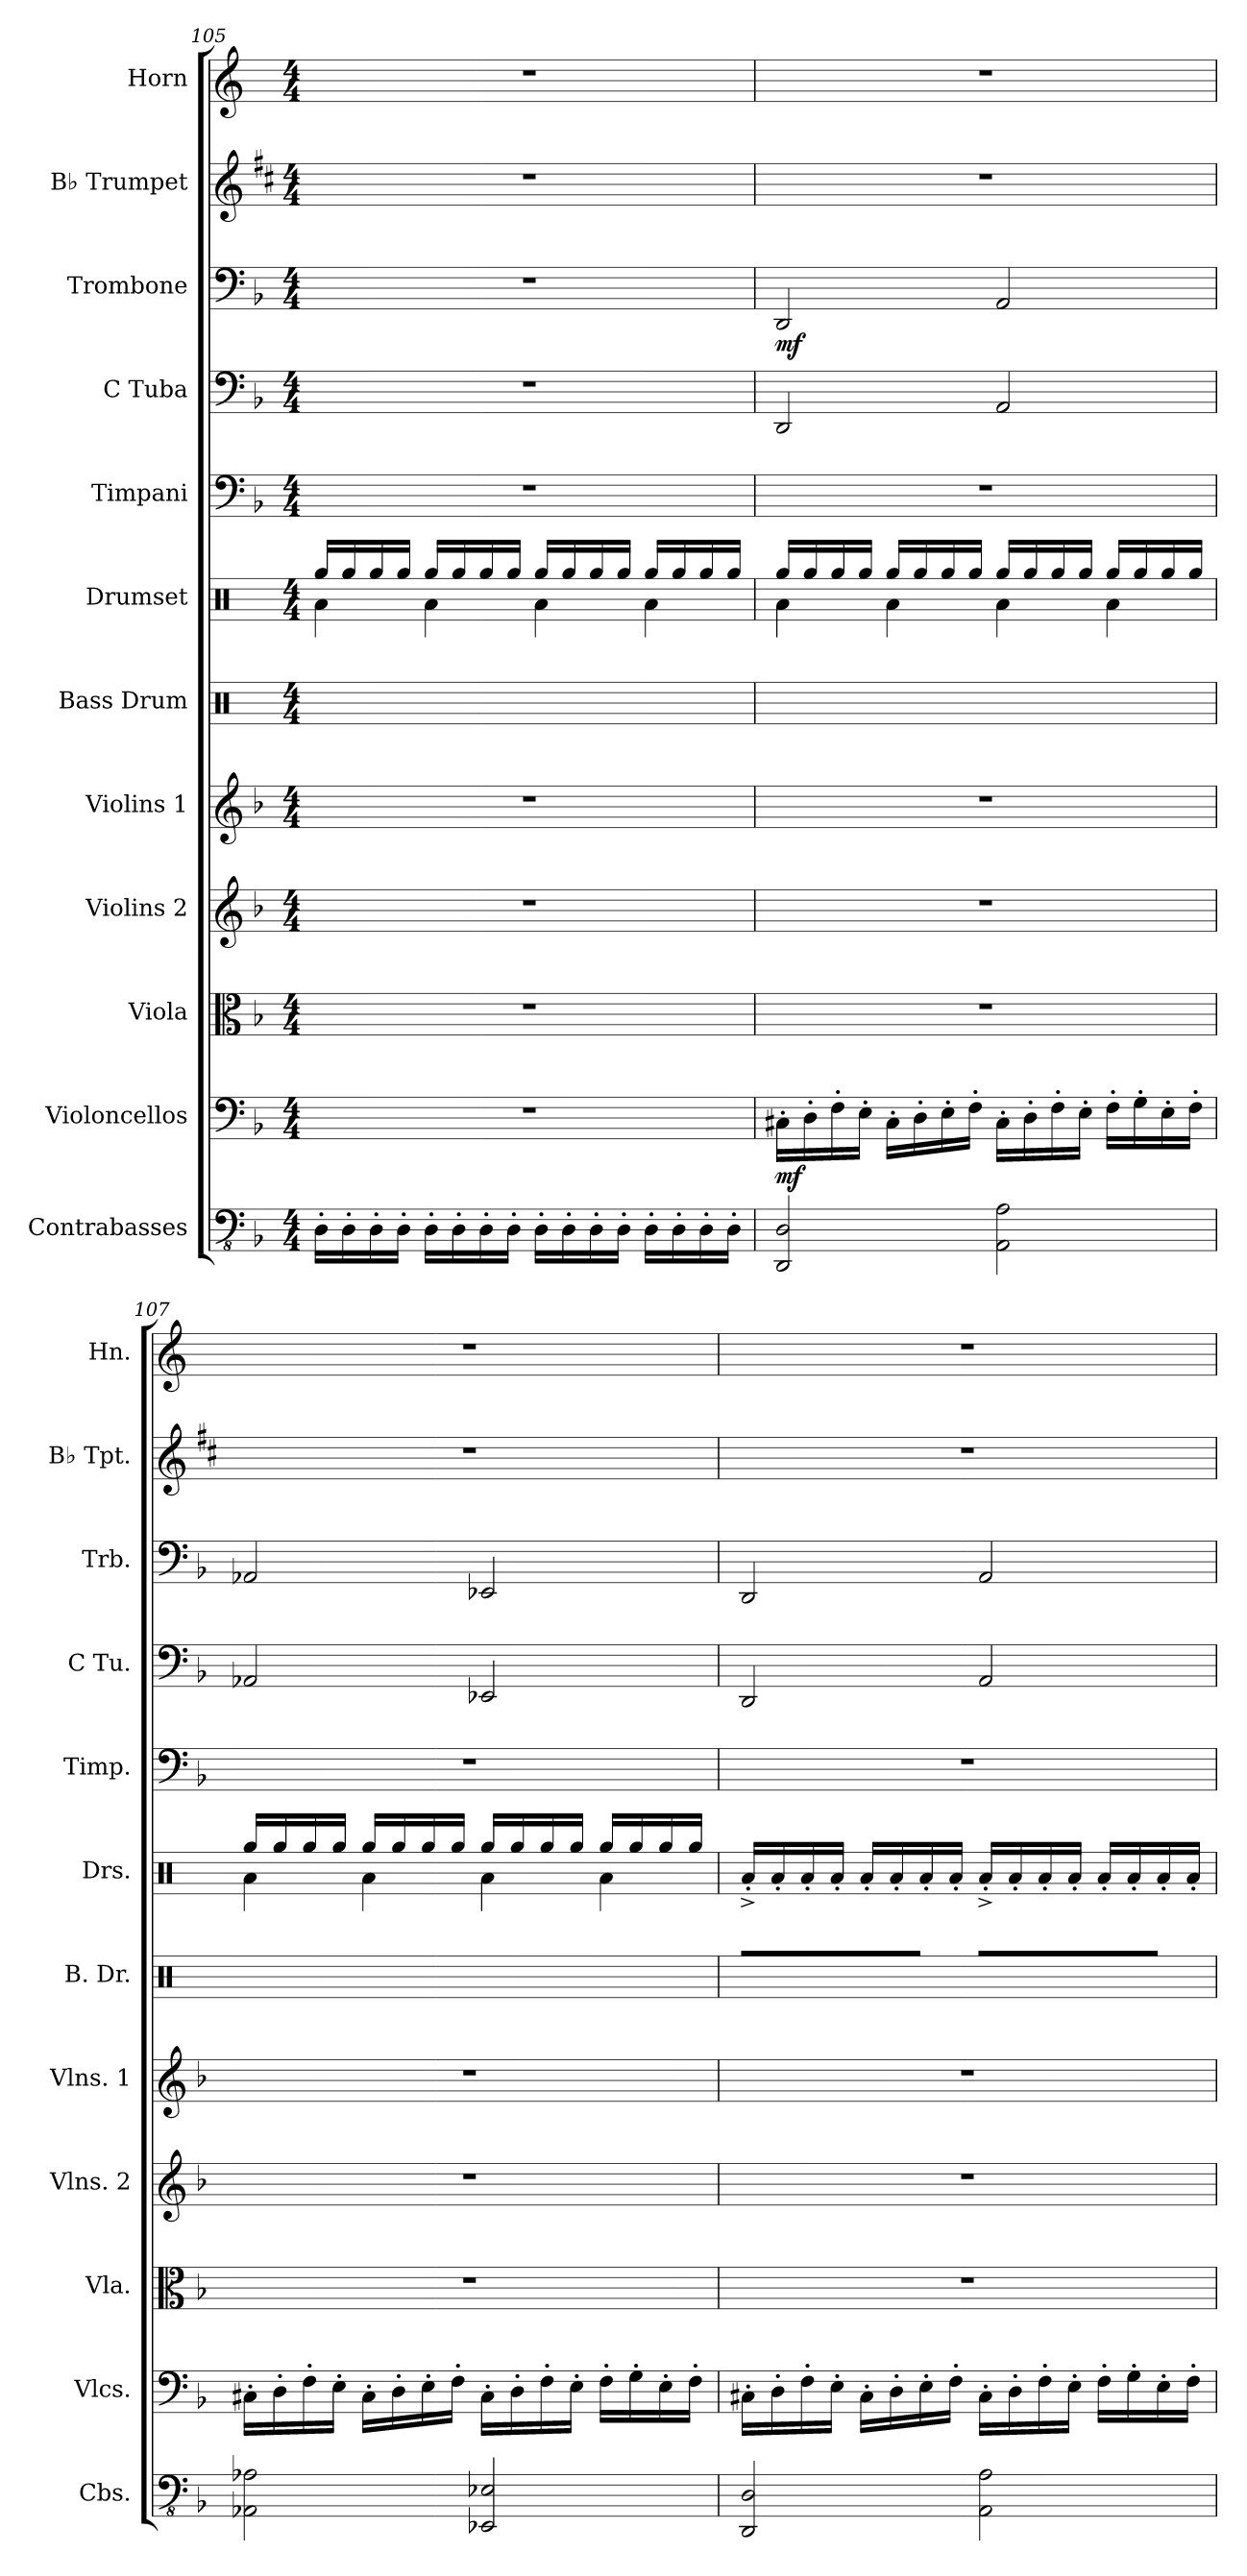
**kern	**kern	**dynam	**kern	**kern	**kern	**kern	**kern	**kern	**kern	**kern	**dynam	**kern	**kern
*part12	*part11	*part11	*part10	*part9	*part8	*part7	*part6	*part5	*part4	*part3	*part3	*part2	*part1
*staff12	*staff11	*staff11	*staff10	*staff9	*staff8	*staff7	*staff6	*staff5	*staff4	*staff3	*staff3	*staff2	*staff1
*I"Contrabasses	*I"Violoncellos	*	*I"Viola	*I"Violins 2	*I"Violins 1	*I"Bass Drum	*I"Drumset	*I"Timpani	*I"C Tuba	*I"Trombone	*	*I"B♭ Trumpet	*I"Horn
*I'Cbs.	*I'Vlcs.	*	*I'Vla.	*I'Vlns. 2	*I'Vlns. 1	*I'B. Dr.	*I'Drs.	*I'Timp.	*I'C Tu.	*I'Trb.	*	*I'B♭ Tpt.	*I'Hn.
*clefFv4	*clefF4	*	*clefC3	*clefG2	*clefG2	*clefX	*clefX	*clefF4	*clefF4	*clefF4	*	*clefG2	*clefG2
*	*	*	*	*	*	*	*	*	*	*	*	*ITrd1c2	*ITrd4c7
*k[b-]	*k[b-]	*	*k[b-]	*k[b-]	*k[b-]	*k[]	*k[]	*k[b-]	*k[b-]	*k[b-]	*	*k[]	*k[b-]
*F:	*F:	*	*F:	*F:	*F:	*C:	*C:	*F:	*F:	*F:	*	*C:	*F:
*M4/4	*M4/4	*	*M4/4	*M4/4	*M4/4	*M4/4	*M4/4	*M4/4	*M4/4	*M4/4	*	*M4/4	*M4/4
=105	=105	=105	=105	=105	=105	=105	=105	=105	=105	=105	=105	=105	=105
*	*	*	*	*	*	*	*^	*	*	*	*	*	*
16DD'\LL	1r	.	1r	1r	1r	4R\	4Ra\	16Rgg/LL	1r	1r	1r	.	1r	1r
16DD'\	.	.	.	.	.	.	.	16Rgg/	.	.	.	.	.	.
16DD'\	.	.	.	.	.	.	.	16Rgg/	.	.	.	.	.	.
16DD'\JJ	.	.	.	.	.	.	.	16Rgg/JJ	.	.	.	.	.	.
16DD'\LL	.	.	.	.	.	4R\	4Ra\	16Rgg/LL	.	.	.	.	.	.
16DD'\	.	.	.	.	.	.	.	16Rgg/	.	.	.	.	.	.
16DD'\	.	.	.	.	.	.	.	16Rgg/	.	.	.	.	.	.
16DD'\JJ	.	.	.	.	.	.	.	16Rgg/JJ	.	.	.	.	.	.
16DD'\LL	.	.	.	.	.	4R\	4Ra\	16Rgg/LL	.	.	.	.	.	.
16DD'\	.	.	.	.	.	.	.	16Rgg/	.	.	.	.	.	.
16DD'\	.	.	.	.	.	.	.	16Rgg/	.	.	.	.	.	.
16DD'\JJ	.	.	.	.	.	.	.	16Rgg/JJ	.	.	.	.	.	.
16DD'\LL	.	.	.	.	.	4R\	4Ra\	16Rgg/LL	.	.	.	.	.	.
16DD'\	.	.	.	.	.	.	.	16Rgg/	.	.	.	.	.	.
16DD'\	.	.	.	.	.	.	.	16Rgg/	.	.	.	.	.	.
16DD'\JJ	.	.	.	.	.	.	.	16Rgg/JJ	.	.	.	.	.	.
=106	=106	=106	=106	=106	=106	=106	=106	=106	=106	=106	=106	=106	=106	=106
!	!	!LO:DY:b	!	!	!	!	!	!	!	!	!	!LO:DY:b	!	!
2DDD/ 2DD/	16C#X'\LL	mf	1r	1r	1r	4R\	4Ra\	16Rgg/LL	1r	2DD/	2DD/	mf	1r	1r
.	16D'\	.	.	.	.	.	.	16Rgg/	.	.	.	.	.	.
.	16F'\	.	.	.	.	.	.	16Rgg/	.	.	.	.	.	.
.	16E'\JJ	.	.	.	.	.	.	16Rgg/JJ	.	.	.	.	.	.
.	16C#'\LL	.	.	.	.	4R\	4Ra\	16Rgg/LL	.	.	.	.	.	.
.	16D'\	.	.	.	.	.	.	16Rgg/	.	.	.	.	.	.
.	16E'\	.	.	.	.	.	.	16Rgg/	.	.	.	.	.	.
.	16F'\JJ	.	.	.	.	.	.	16Rgg/JJ	.	.	.	.	.	.
2AAA\ 2AA\	16C#'\LL	.	.	.	.	4R\	4Ra\	16Rgg/LL	.	2AA/	2AA/	.	.	.
.	16D'\	.	.	.	.	.	.	16Rgg/	.	.	.	.	.	.
.	16F'\	.	.	.	.	.	.	16Rgg/	.	.	.	.	.	.
.	16E'\JJ	.	.	.	.	.	.	16Rgg/JJ	.	.	.	.	.	.
.	16F'\LL	.	.	.	.	4R\	4Ra\	16Rgg/LL	.	.	.	.	.	.
.	16G'\	.	.	.	.	.	.	16Rgg/	.	.	.	.	.	.
.	16E'\	.	.	.	.	.	.	16Rgg/	.	.	.	.	.	.
.	16F'\JJ	.	.	.	.	.	.	16Rgg/JJ	.	.	.	.	.	.
!!LO:PB:g=z
=107	=107	=107	=107	=107	=107	=107	=107	=107	=107	=107	=107	=107	=107	=107
2AAA-X\ 2AA-X\	16C#X'\LL	.	1r	1r	1r	4R\	4Ra\	16Rgg/LL	1r	2AA-X/	2AA-X/	.	1r	1r
.	16D'\	.	.	.	.	.	.	16Rgg/	.	.	.	.	.	.
.	16F'\	.	.	.	.	.	.	16Rgg/	.	.	.	.	.	.
.	16E'\JJ	.	.	.	.	.	.	16Rgg/JJ	.	.	.	.	.	.
.	16C#'\LL	.	.	.	.	4R\	4Ra\	16Rgg/LL	.	.	.	.	.	.
.	16D'\	.	.	.	.	.	.	16Rgg/	.	.	.	.	.	.
.	16E'\	.	.	.	.	.	.	16Rgg/	.	.	.	.	.	.
.	16F'\JJ	.	.	.	.	.	.	16Rgg/JJ	.	.	.	.	.	.
2EEE-X/ 2EE-X/	16C#'\LL	.	.	.	.	4R\	4Ra\	16Rgg/LL	.	2EE-X/	2EE-X/	.	.	.
.	16D'\	.	.	.	.	.	.	16Rgg/	.	.	.	.	.	.
.	16F'\	.	.	.	.	.	.	16Rgg/	.	.	.	.	.	.
.	16E'\JJ	.	.	.	.	.	.	16Rgg/JJ	.	.	.	.	.	.
.	16F'\LL	.	.	.	.	4R\	4Ra\	16Rgg/LL	.	.	.	.	.	.
.	16G'\	.	.	.	.	.	.	16Rgg/	.	.	.	.	.	.
.	16E'\	.	.	.	.	.	.	16Rgg/	.	.	.	.	.	.
.	16F'\JJ	.	.	.	.	.	.	16Rgg/JJ	.	.	.	.	.	.
*	*	*	*	*	*	*	*v	*v	*	*	*	*	*	*
=108	=108	=108	=108	=108	=108	=108	=108	=108	=108	=108	=108	=108	=108
2DDD/ 2DD/	16C#X'\LL	.	1r	1r	1r	8R/L	16Ra'^/LL	1r	2DD/	2DD/	.	1r	1r
.	16D'\	.	.	.	.	.	16Ra'/	.	.	.	.	.	.
.	16F'\	.	.	.	.	8R/	16Ra'/	.	.	.	.	.	.
.	16E'\JJ	.	.	.	.	.	16Ra'/JJ	.	.	.	.	.	.
.	16C#'\LL	.	.	.	.	8R/	16Ra'/LL	.	.	.	.	.	.
.	16D'\	.	.	.	.	.	16Ra'/	.	.	.	.	.	.
.	16E'\	.	.	.	.	8R/J	16Ra'/	.	.	.	.	.	.
.	16F'\JJ	.	.	.	.	.	16Ra'/JJ	.	.	.	.	.	.
2AAA\ 2AA\	16C#'\LL	.	.	.	.	8R/L	16Ra'^/LL	.	2AA/	2AA/	.	.	.
.	16D'\	.	.	.	.	.	16Ra'/	.	.	.	.	.	.
.	16F'\	.	.	.	.	8R/	16Ra'/	.	.	.	.	.	.
.	16E'\JJ	.	.	.	.	.	16Ra'/JJ	.	.	.	.	.	.
.	16F'\LL	.	.	.	.	8R/	16Ra'/LL	.	.	.	.	.	.
.	16G'\	.	.	.	.	.	16Ra'/	.	.	.	.	.	.
.	16E'\	.	.	.	.	8R/J	16Ra'/	.	.	.	.	.	.
.	16F'\JJ	.	.	.	.	.	16Ra'/JJ	.	.	.	.	.	.
=	=	=	=	=	=	=	=	=	=	=	=	=	=
*-	*-	*-	*-	*-	*-	*-	*-	*-	*-	*-	*-	*-	*-
